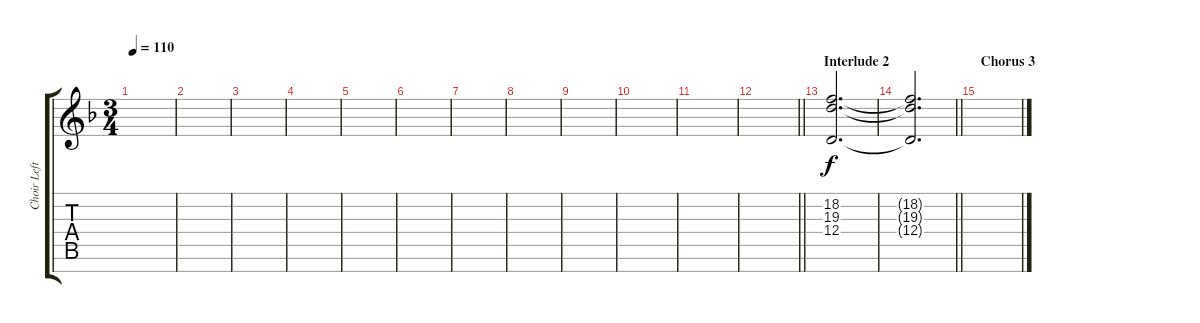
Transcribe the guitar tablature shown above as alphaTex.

\track ("Choir Left Hand" "Choir Left") {instrument choiraahs}
\staff {score tabs}
\tuning (E4 B3 G3 D3 A2 E2 B1) {hide}
\ts (3 4)
\tempo 110
\clef g2
\ks dminor
|
|
|
|
|
|
|
|
|
|
|
\barLineRight lightlight
|
\section ("" "Interlude 2")
(18.2 19.3 12.4).2{d volume 6} |
\barLineRight lightlight
(18.2{t} 19.3{t} 12.4{t}).2{d} |
\section ("" "Chorus 3")
